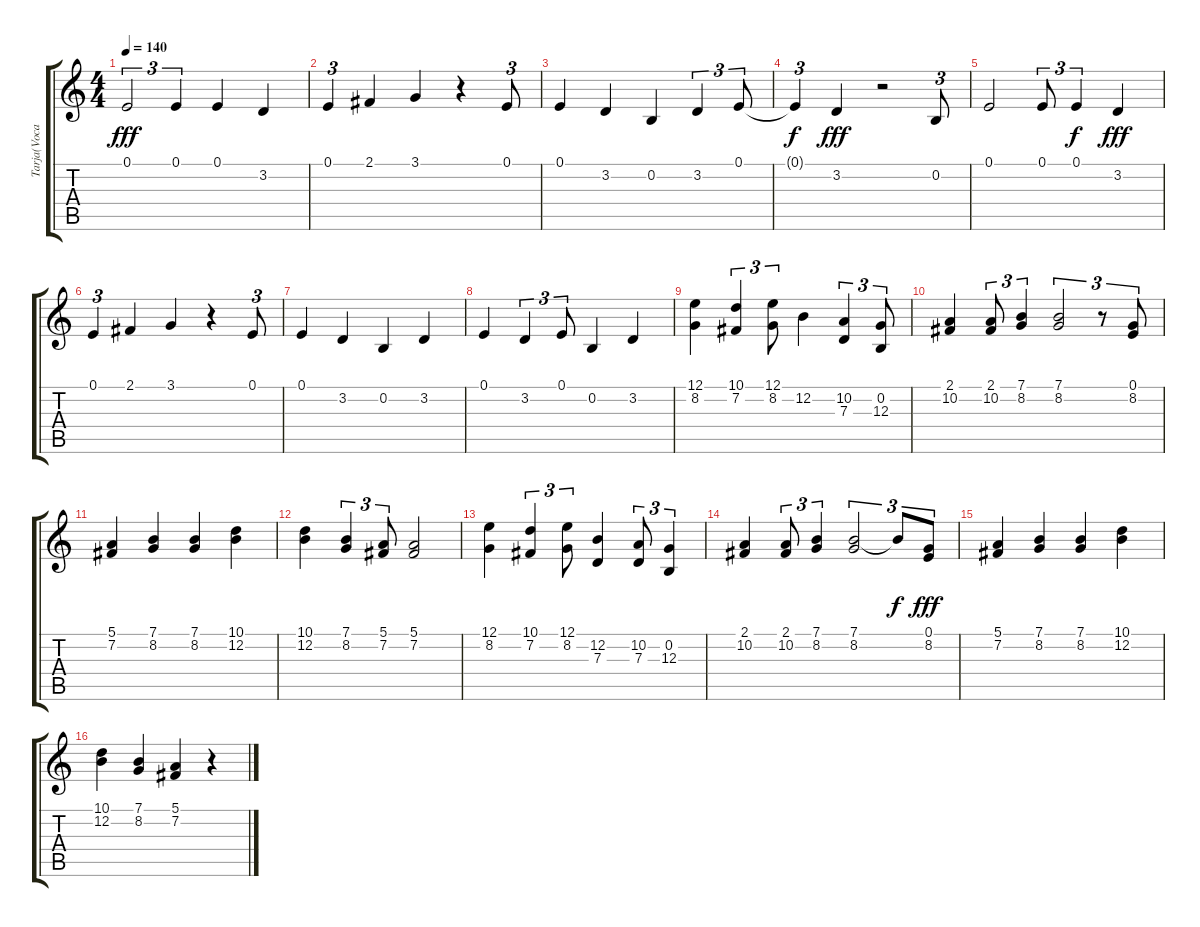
\track ("Tarja(Vocals)" "Tarja(Voca") {instrument lead3calliope}
\staff {score tabs}
\tuning (E4 B3 G3 D3 A2 E2) {hide}
\ts (4 4)
\tempo 140
\clef g2
\ks c
0.1.2{tu (3 2) dy fff} 0.1.4{tu (3 2)} 0.1.4 3.2.4 |
0.1.4{tu (3 2)} 2.1.4 3.1.4 r.4 0.1.8{tu (3 2)} |
0.1.4 3.2.4 0.2.4 3.2.4{tu (3 2)} 0.1.8{tu (3 2)} |
0.1{t}.4{tu (3 2) dy f} 3.2.4{dy fff} r.2 0.2.8{tu (3 2)} |
0.1.2 0.1.8{tu (3 2)} 0.1.4{tu (3 2) dy f} 3.2.4{dy fff} |
0.1.4{tu (3 2)} 2.1.4 3.1.4 r.4 0.1.8{tu (3 2)} |
0.1.4 3.2.4 0.2.4 3.2.4 |
0.1.4 3.2.4{tu (3 2)} 0.1.8{tu (3 2)} 0.2.4 3.2.4 |
(12.1 8.2).4 (10.1 7.2).4{tu (3 2)} (12.1 8.2).8{tu (3 2)} 12.2.4 (10.2 7.3).4{tu (3 2)} (0.2 12.3).8{tu (3 2)} |
(2.1 10.2).4 (2.1 10.2).8{tu (3 2)} (7.1 8.2).4{tu (3 2)} (7.1 8.2).2{tu (3 2)} r.8{tu (3 2)} (0.1 8.2).8{tu (3 2)} |
(5.1 7.2).4 (7.1 8.2).4 (7.1 8.2).4 (10.1 12.2).4 |
(10.1 12.2).4 (7.1 8.2).4{tu (3 2)} (5.1 7.2).8{tu (3 2)} (5.1 7.2).2 |
(12.1 8.2).4 (10.1 7.2).4{tu (3 2)} (12.1 8.2).8{tu (3 2)} (12.2 7.3).4 (10.2 7.3).8{tu (3 2)} (0.2 12.3).4{tu (3 2)} |
(2.1 10.2).4 (2.1 10.2).8{tu (3 2)} (7.1 8.2).4{tu (3 2)} (7.1 8.2).2{tu (3 2)} 7.1{t}.8{tu (3 2) dy f} (0.1 8.2).8{tu (3 2) dy fff} |
(5.1 7.2).4 (7.1 8.2).4 (7.1 8.2).4 (10.1 12.2).4 |
(10.1 12.2).4 (7.1 8.2).4 (5.1 7.2).4 r.4
